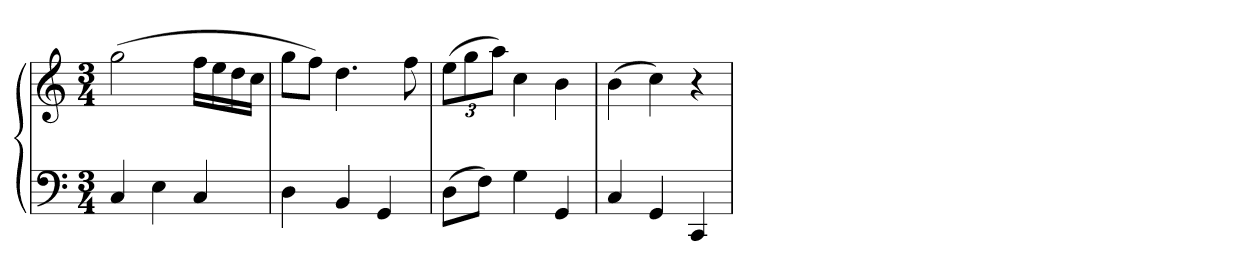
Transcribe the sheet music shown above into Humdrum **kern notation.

**kern	**kern
*part1	*part1
*staff2	*staff1
*clefF4	*clefG2
*k[]	*k[]
*C:	*C:
*M3/4	*M3/4
=	=
4C	(2gg
4E	.
4C	16ffLL
.	16ee
.	16dd
.	16ccJJ
=	=
4D	8ggL
.	8ffJ)
4BB	4.dd
4GG	.
.	8ff
=	=
(8DL	(12eeL
.	12gg
8FJ)	.
.	12aaJ)
4G	4cc
4GG	4b
=	=
4C	(4b
4GG	4cc)
4CC	4r
=	=
*-	*-
